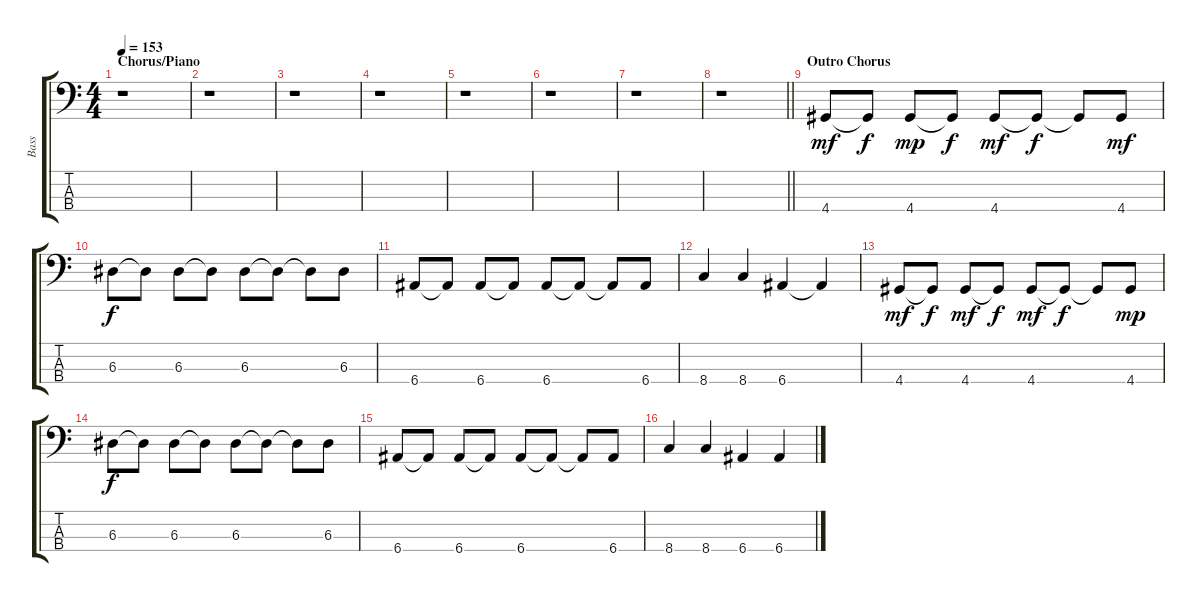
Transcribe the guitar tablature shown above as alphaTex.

\track ("Bass" "Bass") {instrument fretlessbass}
\staff {score tabs}
\tuning (G2 D2 A1 E1) {hide}
\ts (4 4)
\section ("" "Chorus/Piano")
\tempo 153
\clef f4
\ks c
r.1{dy mp} |
r.1 |
r.1 |
r.1 |
r.1 |
r.1 |
r.1 |
\barLineRight lightlight
r.1 |
\section ("" "Outro Chorus")
4.4.8{dy mf} 4.4{t}.8{dy f} 4.4.8{dy mp} 4.4{t}.8{dy f} 4.4.8{dy mf} 4.4{t}.8{dy f} 4.4{t}.8 4.4.8{dy mf} |
6.3.8{dy f} 6.3{t}.8 6.3.8 6.3{t}.8 6.3.8 6.3{t}.8 6.3{t}.8 6.3.8 |
6.4.8 6.4{t}.8 6.4.8 6.4{t}.8 6.4.8 6.4{t}.8 6.4{t}.8 6.4.8 |
8.4.4 8.4.4 6.4.4 6.4{t}.4 |
4.4.8{dy mf} 4.4{t}.8{dy f} 4.4.8{dy mf} 4.4{t}.8{dy f} 4.4.8{dy mf} 4.4{t}.8{dy f} 4.4{t}.8 4.4.8{dy mp} |
6.3.8{dy f} 6.3{t}.8 6.3.8 6.3{t}.8 6.3.8 6.3{t}.8 6.3{t}.8 6.3.8 |
6.4.8 6.4{t}.8 6.4.8 6.4{t}.8 6.4.8 6.4{t}.8 6.4{t}.8 6.4.8 |
8.4.4 8.4.4 6.4.4 6.4.4
